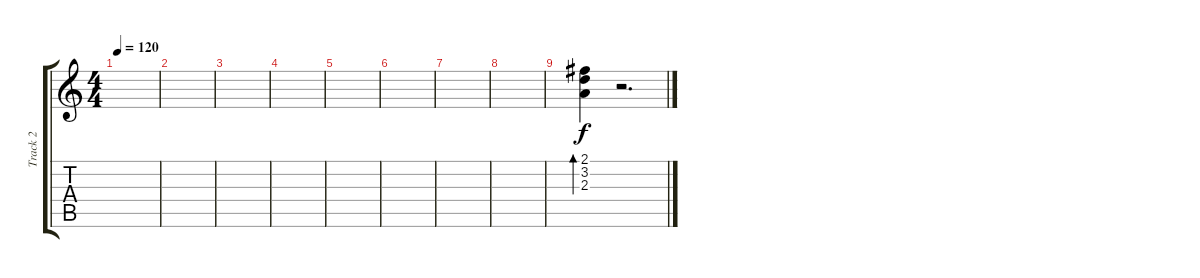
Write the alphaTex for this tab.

\track ("Track 2" "Track 2") {instrument distortionguitar}
\staff {score tabs}
\tuning (E4 B3 G3 D3 A2 E2) {hide}
\ts (4 4)
\tempo 120
\clef g2
\ks c
|
|
|
|
|
|
|
|
(2.1 3.2 2.3).4{bd 480} r.2{d}
